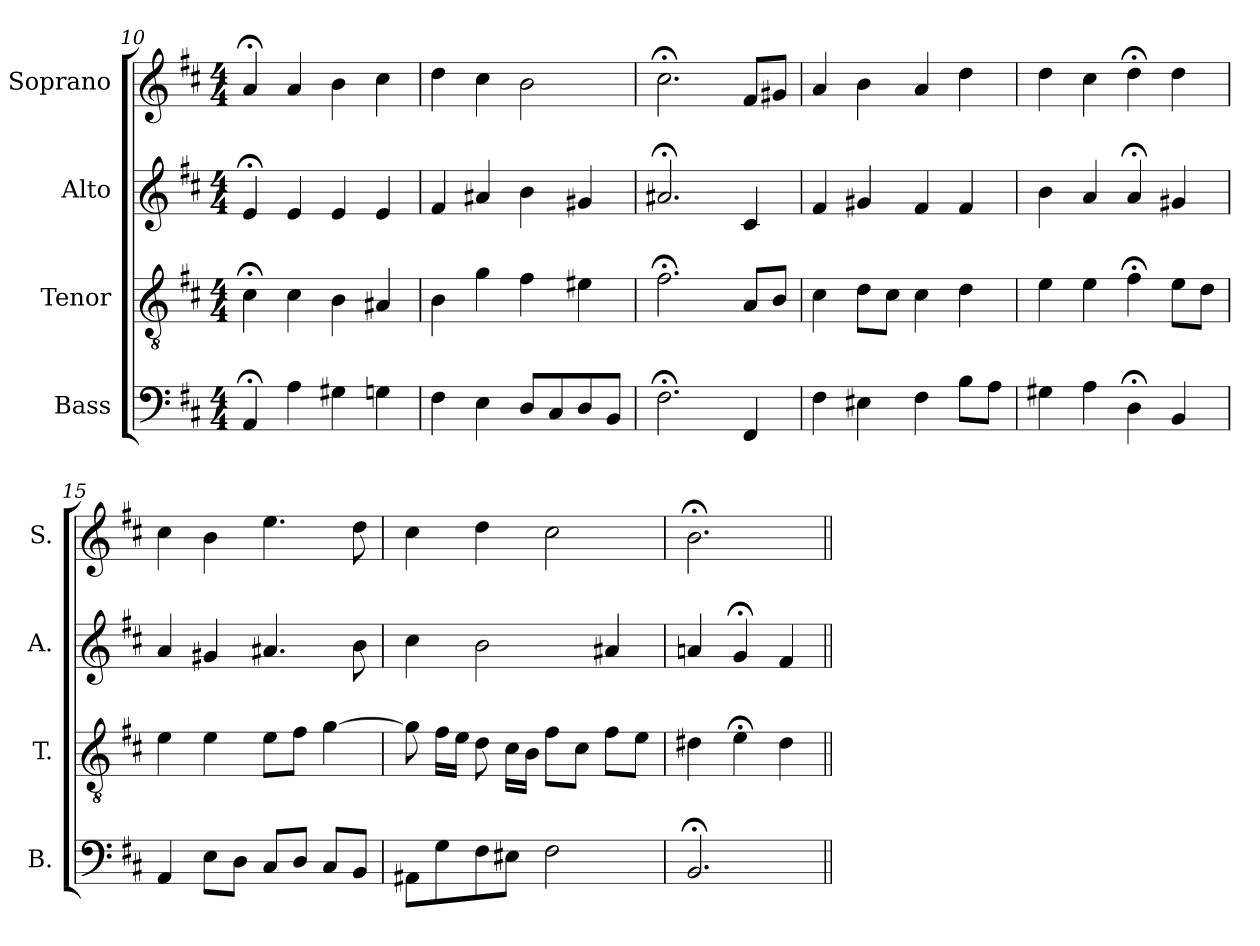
**kern	**kern	**kern	**kern
*part4	*part3	*part2	*part1
*staff4	*staff3	*staff2	*staff1
*I"Bass	*I"Tenor	*I"Alto	*I"Soprano
*I'B.	*I'T.	*I'A.	*I'S.
*clefF4	*clefGv2	*clefG2	*clefG2
*	*ITrd7c12	*	*
*k[f#c#]	*k[f#c#]	*k[f#c#]	*k[f#c#]
*D:	*D:	*D:	*D:
*M4/4	*M4/4	*M4/4	*M4/4
=10	=10	=10	=10
4AA;</	4C#;<\	4e;</	4a;</
4A\	4C#\	4e/	4a/
4G#X\	4BB\	4e/	4b\
4Gn\	4AA#X/	4e/	4cc#\
=11	=11	=11	=11
4F#\	4BB\	4f#/	4dd\
4E\	4G\	4a#X/	4cc#\
8D/L	4F#\	4b\	2b\
8C#/	.	.	.
8D/	4E#X\	4g#X/	.
8BB/J	.	.	.
!!LO:PB:g=z
=12	=12	=12	=12
2.F#;<\	2.F#;<\	2.a#X;</	2.cc#;<\
4FF#/	8AA/L	4c#/	8f#/L
.	8BB/J	.	8g#X/J
=13	=13	=13	=13
4F#\	4C#\	4f#/	4a/
4E#X\	8D\L	4g#X/	4b\
.	8C#\J	.	.
4F#\	4C#\	4f#/	4a/
8B\L	4D\	4f#/	4dd\
8A\J	.	.	.
=14	=14	=14	=14
4G#X\	4E\	4b\	4dd\
4A\	4E\	4a/	4cc#\
4D;<\	4F#;<\	4a;</	4dd;<\
4BB/	8E\L	4g#X/	4dd\
.	8D\J	.	.
!!LO:LB:g=z
=15	=15	=15	=15
4AA/	4E\	4a/	4cc#\
8E\L	4E\	4g#X/	4b\
8D\J	.	.	.
8C#/L	8E\L	4.a#X/	4.ee\
8D/J	8F#\J	.	.
8C#/L	[4G\	.	.
8BB/J	.	8b\	8dd\
=16	=16	=16	=16
8AA#X\L	8G\]	4cc#\	4cc#\
8G\	16F#\LL	.	.
.	16E\JJ	.	.
8F#\	8D\	2b\	4dd\
8E#X\J	16C#\LL	.	.
.	16BB\JJ	.	.
2F#\	8F#\L	.	2cc#\
.	8C#\J	.	.
.	8F#\L	4a#X/	.
.	8E\J	.	.
=17	=17	=17	=17
2.BB;</	4D#X\	4an/	2.b;<\
.	4E;<\	4g;</	.
.	4D#\	4f#/	.
=||	=||	=||	=||
*-	*-	*-	*-
